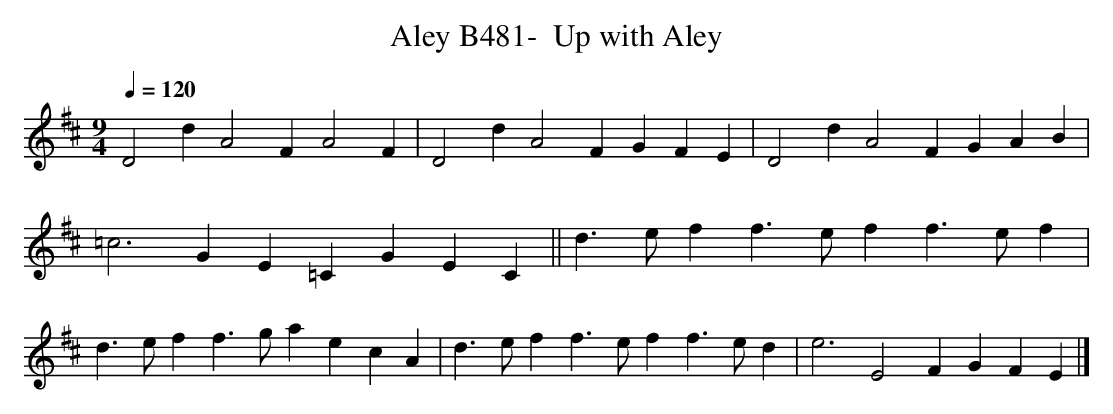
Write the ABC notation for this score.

X:1
T:B481-  Up with Aley, Aley
Q:1/4=120
L:1/4
M:9/4
K:E dorian
D2dA2FA2F|D2dA2FGFE|D2dA2FGAB|=c3GE=CGEC||\
d3/2 e/ff3/2 e/ff3/2 e/f|\
d3/2 e/ff3/2 g/aecA|d3/2 e/ff3/2 e/ff3/2 e/d|e3E2FGFE|]
